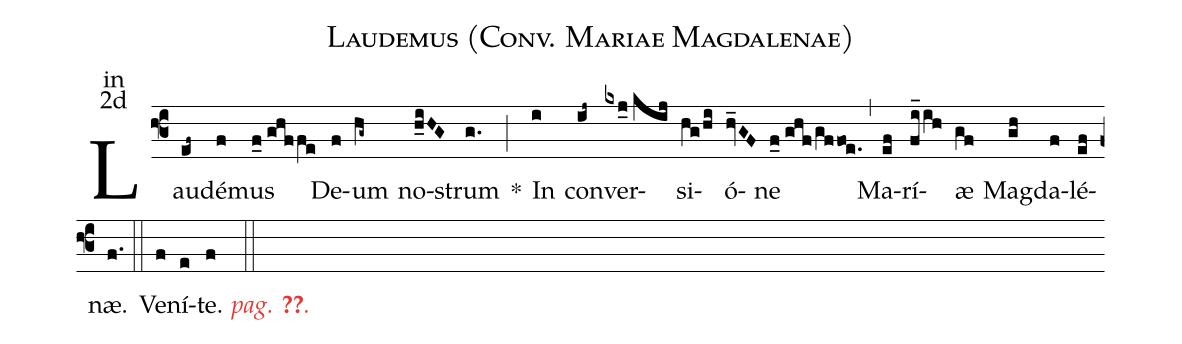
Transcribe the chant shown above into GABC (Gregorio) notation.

name:Laudemus (Conv. Mariae Magdalenae);
office-part:in;
mode:2d;
%%
(f3)Lau(ef~)dé(f)mus(f_0//ghf/fe) De(f)um(hg~) no(h_iHG)strum(g.) <sp>*</sp>(;)
In(i) con(ij~)ver(kxj_0//kij)si(hg/hi)ó(hv_GF)ne(f_0//ghf/gffoe.) (,)
Ma(ef)rí(fi_ih)æ(gf) Mag(gh)da(f)lé(ef)næ.(f.) (::)
<nlba>Ve(f)ní(e)t{e}. <c><i>pag. <v>\pageref{M-ORIP2d}</v>.</i></c></nlba>(f ::)
